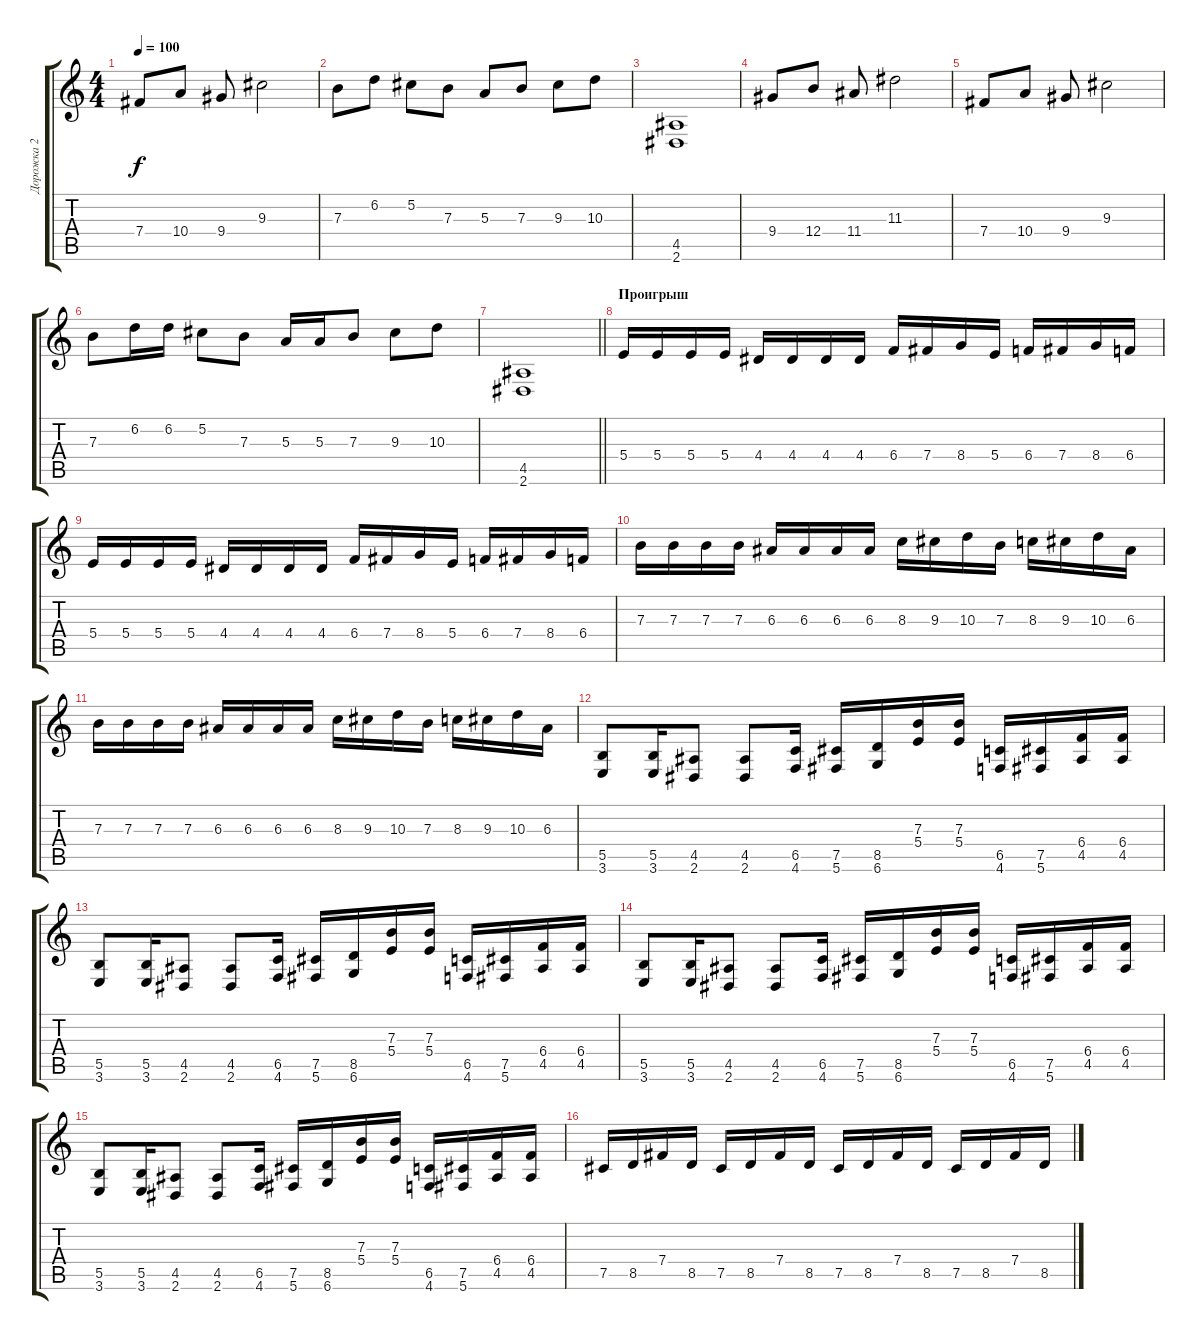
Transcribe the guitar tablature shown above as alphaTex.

\track ("Дорожка 2" "Дорожка 2") {instrument overdrivenguitar}
\staff {score tabs}
\tuning (Db4 Ab3 E3 B2 Gb2 Db2) {hide}
\ts (4 4)
\tempo 100
\clef g2
\ks c
7.4.8{dy f} 10.4.8 9.4.8 9.3.2 |
7.3.8 6.2.8 5.2.8 7.3.8 5.3.8 7.3.8 9.3.8 10.3.8 |
(4.5 2.6).1 |
9.4.8 12.4.8 11.4.8 11.3.2 |
7.4.8 10.4.8 9.4.8 9.3.2 |
7.3.8 6.2.16 6.2.16 5.2.8 7.3.8 5.3.16 5.3.16 7.3.8 9.3.8 10.3.8 |
\barLineRight lightlight
(4.5 2.6).1 |
\section ("" "Проигрыш")
5.4.16 5.4.16 5.4.16 5.4.16 4.4.16 4.4.16 4.4.16 4.4.16 6.4.16 7.4.16 8.4.16 5.4.16 6.4.16 7.4.16 8.4.16 6.4.16 |
5.4.16 5.4.16 5.4.16 5.4.16 4.4.16 4.4.16 4.4.16 4.4.16 6.4.16 7.4.16 8.4.16 5.4.16 6.4.16 7.4.16 8.4.16 6.4.16 |
7.3.16 7.3.16 7.3.16 7.3.16 6.3.16 6.3.16 6.3.16 6.3.16 8.3.16 9.3.16 10.3.16 7.3.16 8.3.16 9.3.16 10.3.16 6.3.16 |
7.3.16 7.3.16 7.3.16 7.3.16 6.3.16 6.3.16 6.3.16 6.3.16 8.3.16 9.3.16 10.3.16 7.3.16 8.3.16 9.3.16 10.3.16 6.3.16 |
(5.5 3.6).8 (5.5 3.6).16 (4.5 2.6).8 (4.5 2.6).8 (6.5 4.6).16 (7.5 5.6).16 (8.5 6.6).16 (7.3 5.4).16 (7.3 5.4).16 (6.5 4.6).16 (7.5 5.6).16 (6.4 4.5).16 (6.4 4.5).16 |
(5.5 3.6).8 (5.5 3.6).16 (4.5 2.6).8 (4.5 2.6).8 (6.5 4.6).16 (7.5 5.6).16 (8.5 6.6).16 (7.3 5.4).16 (7.3 5.4).16 (6.5 4.6).16 (7.5 5.6).16 (6.4 4.5).16 (6.4 4.5).16 |
(5.5 3.6).8 (5.5 3.6).16 (4.5 2.6).8 (4.5 2.6).8 (6.5 4.6).16 (7.5 5.6).16 (8.5 6.6).16 (7.3 5.4).16 (7.3 5.4).16 (6.5 4.6).16 (7.5 5.6).16 (6.4 4.5).16 (6.4 4.5).16 |
(5.5 3.6).8 (5.5 3.6).16 (4.5 2.6).8 (4.5 2.6).8 (6.5 4.6).16 (7.5 5.6).16 (8.5 6.6).16 (7.3 5.4).16 (7.3 5.4).16 (6.5 4.6).16 (7.5 5.6).16 (6.4 4.5).16 (6.4 4.5).16 |
7.5.16 8.5.16 7.4.16 8.5.16 7.5.16 8.5.16 7.4.16 8.5.16 7.5.16 8.5.16 7.4.16 8.5.16 7.5.16 8.5.16 7.4.16 8.5.16
